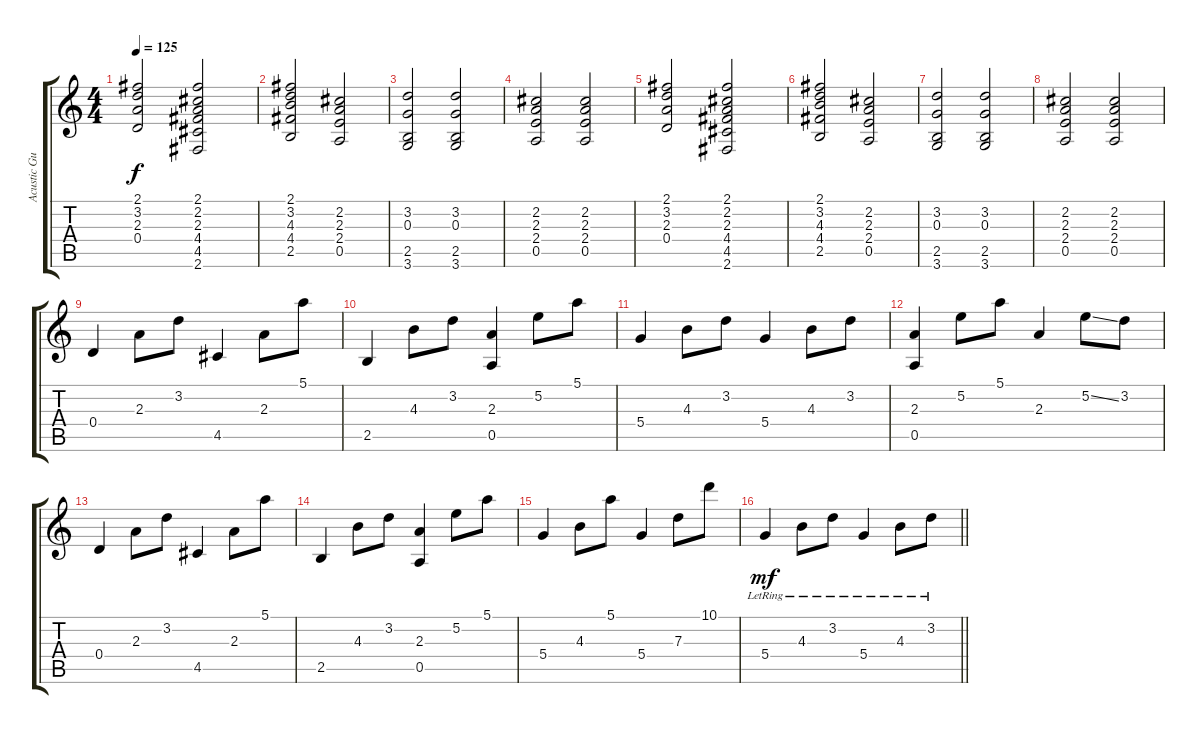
\track ("Acustic Guitar" "Acustic Gu") {instrument electricguitarjazz}
\staff {score tabs}
\tuning (E4 B3 G3 D3 A2 E2) {hide}
\ts (4 4)
\tempo 125
\clef g2
\ks c
(2.1 3.2 2.3 0.4).2{dy f} (2.1 2.2 2.3 4.4 4.5 2.6).2 |
(2.1 3.2 4.3 4.4 2.5).2 (2.2 2.3 2.4 0.5).2 |
(3.2 0.3 2.5 3.6).2 (3.2 0.3 2.5 3.6).2 |
(2.2 2.3 2.4 0.5).2 (2.2 2.3 2.4 0.5).2 |
(2.1 3.2 2.3 0.4).2 (2.1 2.2 2.3 4.4 4.5 2.6).2 |
(2.1 3.2 4.3 4.4 2.5).2 (2.2 2.3 2.4 0.5).2 |
(3.2 0.3 2.5 3.6).2 (3.2 0.3 2.5 3.6).2 |
(2.2 2.3 2.4 0.5).2 (2.2 2.3 2.4 0.5).2 |
0.4.4 2.3.8 3.2.8 4.5.4 2.3.8 5.1.8 |
2.5.4 4.3.8 3.2.8 (2.3 0.5).4 5.2.8 5.1.8 |
5.4.4 4.3.8 3.2.8 5.4.4 4.3.8 3.2.8 |
(2.3 0.5).4 5.2.8 5.1.8 2.3.4 5.2{ss}.8 3.2.8 |
0.4.4 2.3.8 3.2.8 4.5.4 2.3.8 5.1.8 |
2.5.4 4.3.8 3.2.8 (2.3 0.5).4 5.2.8 5.1.8 |
5.4.4 4.3.8 5.1.8 5.4.4 7.3.8 10.1.8 |
\barLineRight lightlight
5.4{lr}.4{dy mf} 4.3{lr}.8 3.2{lr}.8 5.4{lr}.4 4.3{lr}.8 3.2{lr}.8
